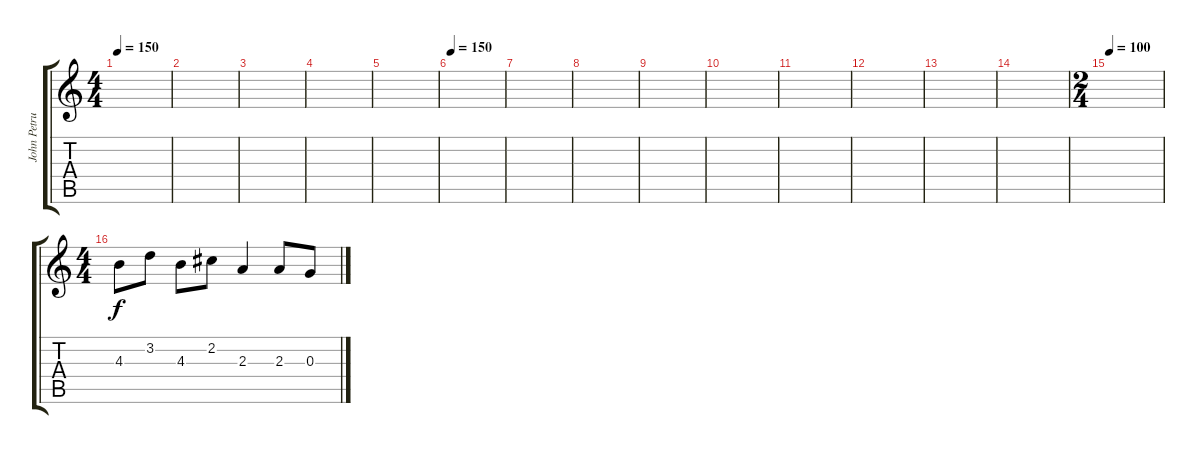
\track ("John Petrucci Clean" "John Petru") {instrument acousticguitarnylon}
\staff {score tabs}
\tuning (E4 B3 G3 D3 A2 E2) {hide}
\ts (4 4)
\tempo 150
\clef g2
\ks c
|
|
|
|
|
\tempo 150
|
|
|
|
|
|
|
|
|
\ts (2 4)
\tempo 100
|
\ts (4 4)
4.3.8 3.2.8 4.3.8 2.2.8 2.3.4 2.3.8 0.3.8
